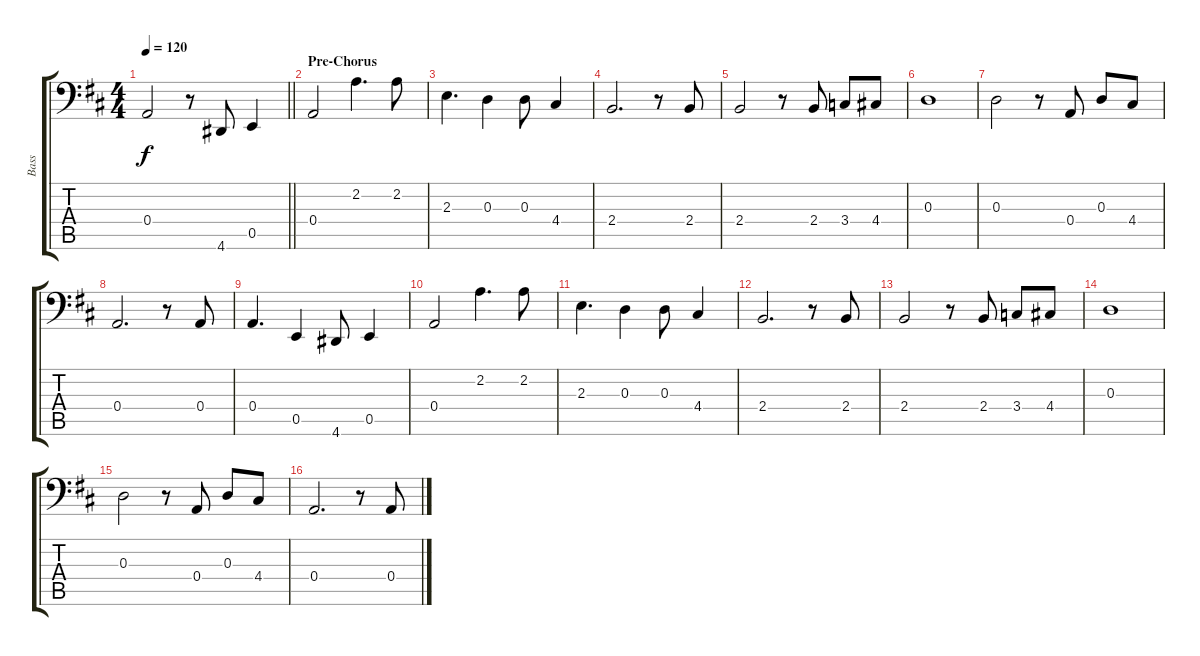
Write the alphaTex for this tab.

\track ("Bass" "Bass") {instrument electricbassfinger}
\staff {score tabs}
\tuning (C3 G2 D2 A1 E1 B0) {hide}
\ts (4 4)
\tempo 120
\clef f4
\barLineRight lightlight
\ks d
0.4{t}.2{dy f} r.8 4.6.8 0.5.4 |
\section ("" "Pre-Chorus")
0.4.2 2.2.4{d} 2.2.8 |
2.3.4{d} 0.3.4 0.3.8 4.4.4 |
2.4.2{d} r.8 2.4.8 |
2.4.2 r.8 2.4.8 3.4.8 4.4.8 |
0.3.1 |
0.3.2 r.8 0.4.8 0.3.8 4.4.8 |
0.4.2{d} r.8 0.4.8 |
0.4.4{d} 0.5.4 4.6.8 0.5.4 |
0.4.2 2.2.4{d} 2.2.8 |
2.3.4{d} 0.3.4 0.3.8 4.4.4 |
2.4.2{d} r.8 2.4.8 |
2.4.2 r.8 2.4.8 3.4.8 4.4.8 |
0.3.1 |
0.3.2 r.8 0.4.8 0.3.8 4.4.8 |
0.4.2{d} r.8 0.4.8
